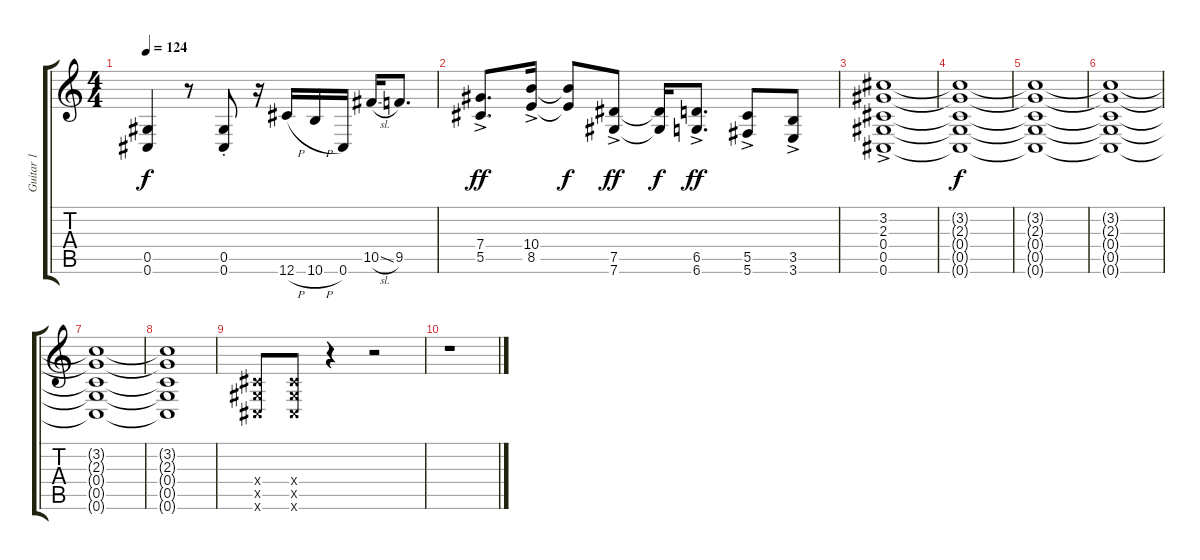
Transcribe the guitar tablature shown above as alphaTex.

\track ("Guitar 1" "Guitar 1") {instrument distortionguitar}
\staff {score tabs}
\tuning (Eb4 Bb3 Gb3 Db3 Ab2 Db2) {hide}
\ts (4 4)
\tempo 124
\clef g2
\ks c
(0.5 0.6).4{dy f} r.8 (0.5{st} 0.6{st}).8 r.16 12.6{h}.16 10.6{h}.16 0.6.16 10.5{sl}.16 9.5.8{d} |
(7.4{ac} 5.5{ac}).8{d dy ff} (10.4{ac} 8.5{ac}).16 (10.4{t} 8.5{t}).8{dy f} (7.5{ac} 7.6{ac}).8{dy ff} (7.5{t} 7.6{t}).16{dy f} (6.5{ac} 6.6{ac}).8{d dy ff} (5.5{ac} 5.6{ac}).8 (3.5{ac} 3.6{ac}).8 |
(3.2{ac} 2.3{ac} 0.4{ac} 0.5{ac} 0.6{ac}).1 |
(3.2{t} 2.3{t} 0.4{t} 0.5{t} 0.6{t}).1{dy f} |
(3.2{t} 2.3{t} 0.4{t} 0.5{t} 0.6{t}).1 |
(3.2{t} 2.3{t} 0.4{t} 0.5{t} 0.6{t}).1 |
(3.2{t} 2.3{t} 0.4{t} 0.5{t} 0.6{t}).1 |
(3.2{t} 2.3{t} 0.4{t} 0.5{t} 0.6{t}).1 |
(0.4{x} 0.5{x} 0.6{x}).8 (0.4{x} 0.5{x} 0.6{x}).8 r.4 r.2 |
r.1
